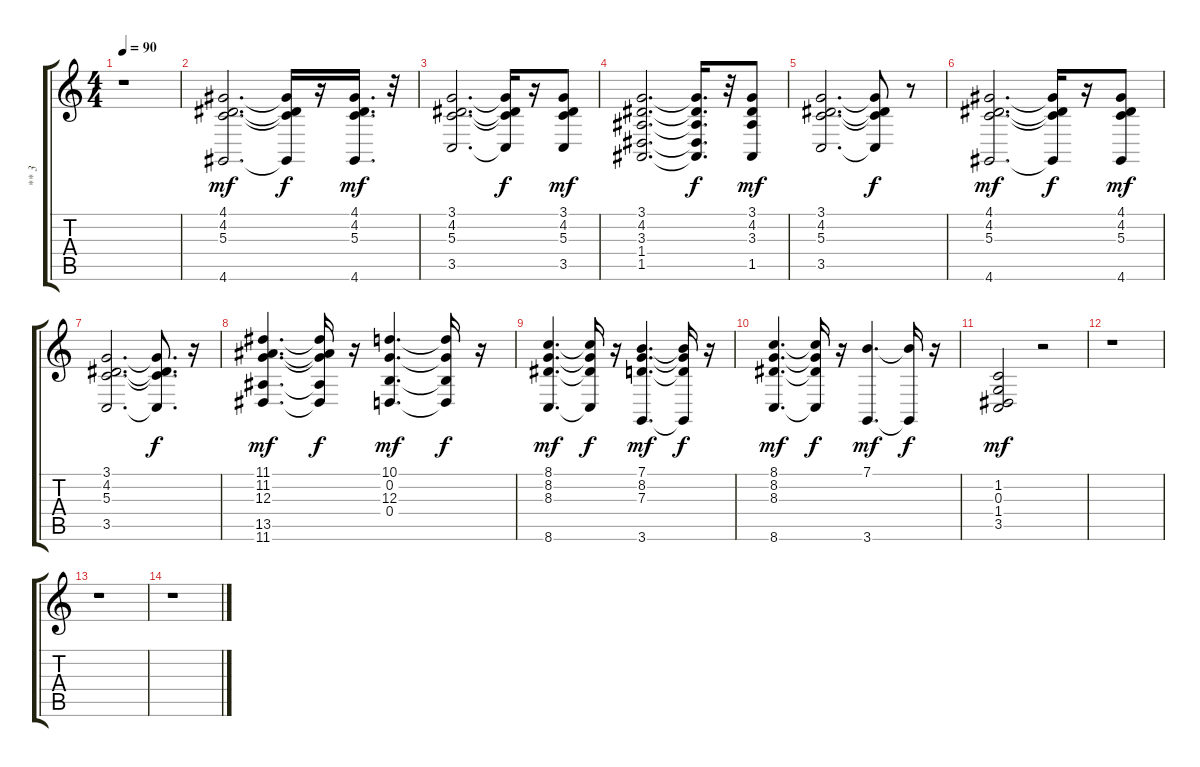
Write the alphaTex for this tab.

\track ("** 3" "** 3") {instrument synthstrings2}
\staff {score tabs}
\tuning (E4 B3 G3 D3 A2 E2) {hide}
\ts (4 4)
\tempo 90
\clef g2
\ks c
r.1{dy mf} |
(4.1 4.2 5.3 4.6).2{d} (4.1{t} 4.2{t} 5.3{t} 4.6{t}).16{dy f} r.16 (4.1 4.2 5.3 4.6).16{d dy mf} r.32 |
(3.1 4.2 5.3 3.5).2{d} (3.1{t} 4.2{t} 5.3{t} 3.5{t}).16{dy f} r.16 (3.1 4.2 5.3 3.5).8{dy mf} |
(3.1 4.2 3.3 1.4 1.5).2{d} (3.1{t} 4.2{t} 3.3{t} 1.4{t} 1.5{t}).16{d dy f} r.32 (3.1 4.2 3.3 1.5).8{dy mf} |
(3.1 4.2 5.3 3.5).2{d} (3.1{t} 4.2{t} 5.3{t} 3.5{t}).8{dy f} r.8 |
(4.1 4.2 5.3 4.6).2{d dy mf} (4.1{t} 4.2{t} 5.3{t} 4.6{t}).16{dy f} r.16 (4.1 4.2 5.3 4.6).8{dy mf} |
(3.1 4.2 5.3 3.5).2{d} (3.1{t} 4.2{t} 5.3{t} 3.5{t}).8{d dy f} r.16 |
(11.1 11.2 12.3 13.5 11.6).4{d dy mf} (11.1{t} 11.2{t} 12.3{t} 13.5{t} 11.6{t}).16{dy f} r.16 (10.1 0.2 12.3 0.4).4{d dy mf} (10.1{t} 0.2{t} 12.3{t} 0.4{t}).16{dy f} r.16 |
(8.1 8.2 8.3 8.6).4{d dy mf} (8.1{t} 8.2{t} 8.3{t} 8.6{t}).16{dy f} r.16 (7.1 8.2 7.3 3.6).4{d dy mf} (7.1{t} 8.2{t} 7.3{t} 3.6{t}).16{dy f} r.16 |
(8.1 8.2 8.3 8.6).4{d dy mf} (8.1{t} 8.2{t} 8.3{t} 8.6{t}).16{dy f} r.16 (7.1 3.6).4{d dy mf} (7.1{t} 3.6{t}).16{dy f} r.16 |
(1.2 0.3 1.4 3.5).2{dy mf} r.2 |
r.1 |
r.1 |
r.1
